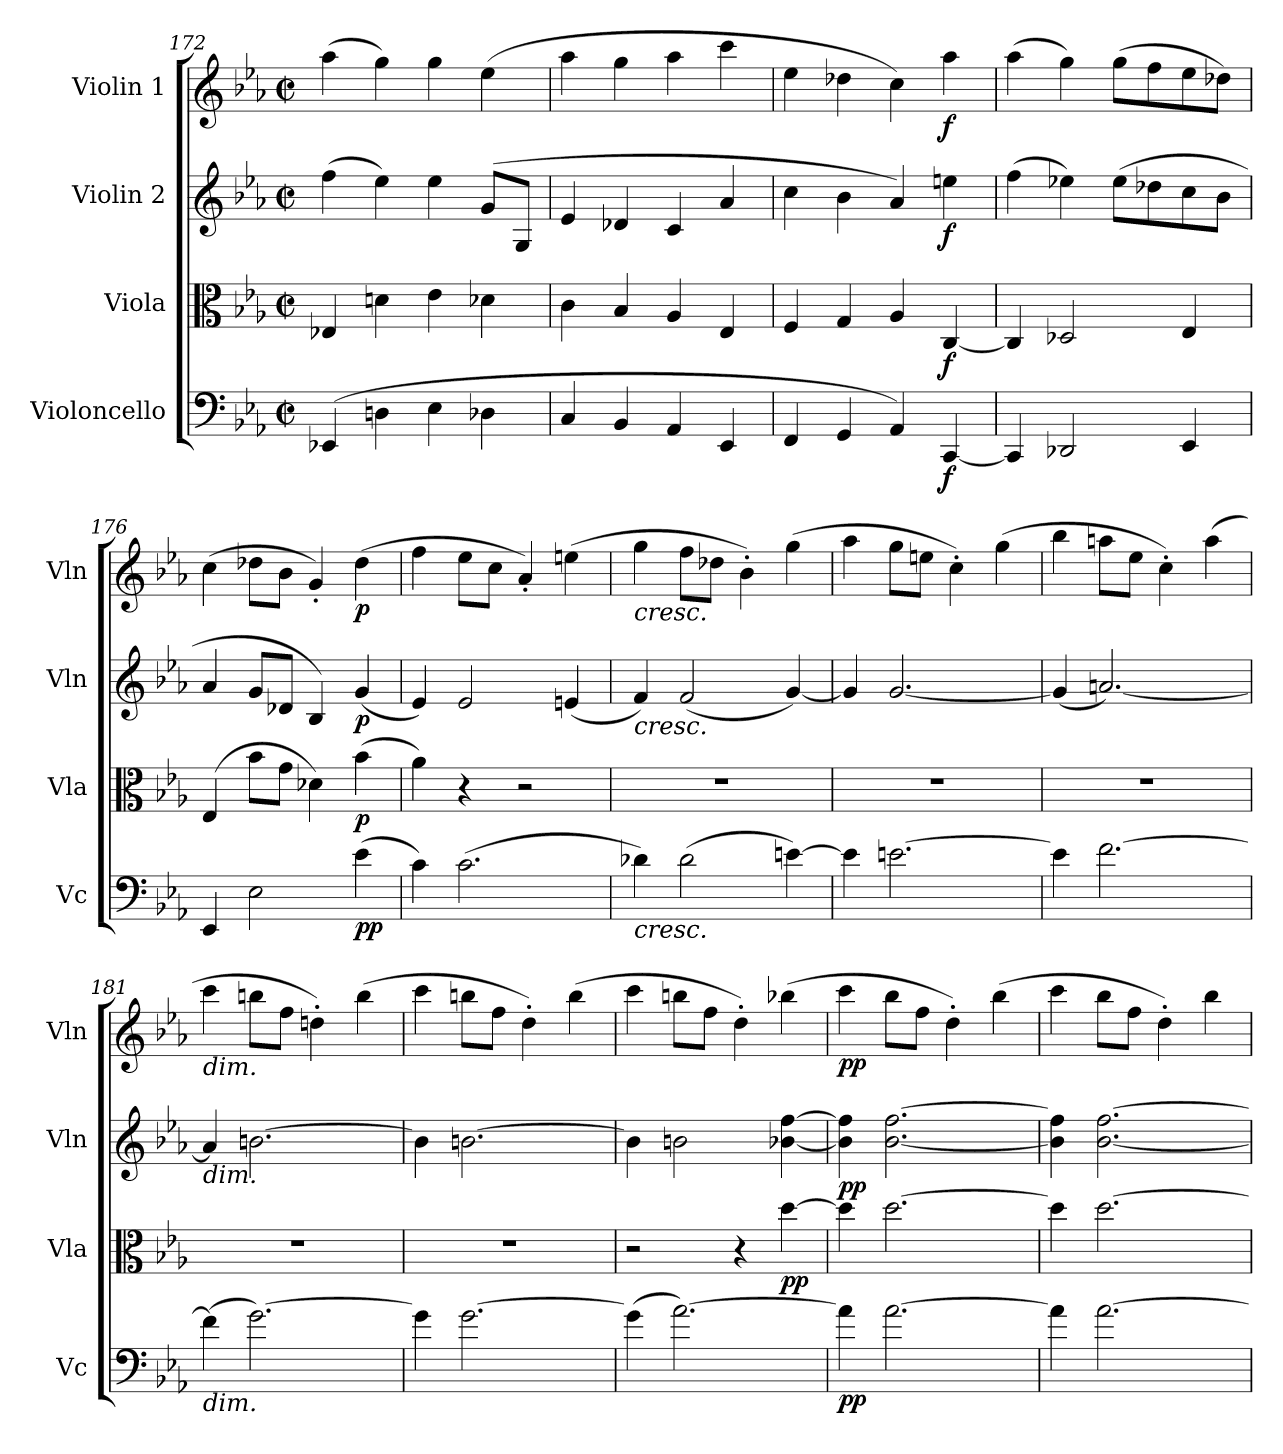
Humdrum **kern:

**kern	**dynam	**kern	**dynam	**kern	**dynam	**kern	**dynam
*part4	*part4	*part3	*part3	*part2	*part2	*part1	*part1
*staff4	*staff4	*staff3	*staff3	*staff2	*staff2	*staff1	*staff1
*I"Violoncello	*	*I"Viola	*	*I"Violin 2	*	*I"Violin 1	*
*I'Vc	*	*I'Vla	*	*I'Vln	*	*I'Vln	*
*clefF4	*	*clefC3	*	*clefG2	*	*clefG2	*
*k[b-e-a-]	*	*k[b-e-a-]	*	*k[b-e-a-]	*	*k[b-e-a-]	*
*M2/2	*	*M2/2	*	*M2/2	*	*M2/2	*
*met(c|)	*	*met(c|)	*	*met(c|)	*	*met(c|)	*
=172	=172	=172	=172	=172	=172	=172	=172
(4EE-X/	.	4E-X/	.	(4ff\	.	(4aa-\	.
4Dn\	.	4dn\	.	4ee-\)	.	4gg\)	.
4E-\	.	4e-\	.	4ee-\	.	4gg\	.
4D-X\	.	4d-X\	.	(8g/L	.	(4ee-\	.
.	.	.	.	8G/J	.	.	.
=173	=173	=173	=173	=173	=173	=173	=173
4C/	.	4c\	.	4e-/	.	4aa-\	.
4BB-/	.	4B-/	.	4d-X/	.	4gg\	.
4AA-/	.	4A-/	.	4c/	.	4aa-\	.
4EE-/	.	4E-/	.	4a-/	.	4ccc\	.
=174	=174	=174	=174	=174	=174	=174	=174
4FF/	.	4F/	.	4cc\	.	4ee-\	.
4GG/	.	4G/	.	4b-\	.	4dd-X\	.
4AA-/)	.	4A-/	.	4a-/)	.	4cc\)	.
!	!LO:DY:b	!	!LO:DY:b	!	!LO:DY:b	!	!LO:DY:b
[<4CC/	f	[<4C/	f	4een\	f	4aa-\	f
=175	=175	=175	=175	=175	=175	=175	=175
4CC/]	.	4C/]	.	(4ff\	.	(4aa-\	.
2DD-X/	.	2D-X/	.	4ee-X\)	.	4gg\)	.
.	.	.	.	(8ee-\L	.	(8gg\L	.
.	.	.	.	8dd-X\	.	8ff\	.
4EE-/	.	4E-/	.	8cc\	.	8ee-\	.
.	.	.	.	8b-\J	.	8dd-X\J)	.
=176	=176	=176	=176	=176	=176	=176	=176
*^	*	*	*	*	*	*	*
4EE-/	4ryy	.	(4E-/	.	4a-/	.	(4cc\	.
2E-\	4ryy	.	8b-\L	.	8g/L	.	8dd-X\L	.
.	.	.	8g\J	.	8d-X/J	.	8b-\J	.
.	4ryy	.	4d-X\)	.	4B-/)	.	4g'/)	.
!	!	!LO:DY:b	!	!	!	!	!	!
!	!	!LO:DY:n=1:b	!	!LO:DY:b	!	!LO:DY:b	!	!LO:DY:b
(4e-\	4ryy	p p	(4b-\	p	(4g/	p	(4dd-\	p
*v	*v	*	*	*	*	*	*	*
=177	=177	=177	=177	=177	=177	=177	=177
4c\)	.	4a-\)	.	4e-/)	.	4ff\	.
(2.c\	.	4r	.	2e-/	.	8ee-\L	.
.	.	.	.	.	.	8cc\J	.
.	.	2r	.	.	.	4a-'/)	.
.	.	.	.	(4en/	.	(4een\	.
=178	=178	=178	=178	=178	=178	=178	=178
!	!	!	!	!	!	!LO:TX:b:i:t=cresc.	!
!	!	!	!	!LO:TX:b:i:t=cresc.	!	!	!
!LO:TX:b:i:t=cresc.	!	!	!	!	!	!	!
4d-X\)	.	1r	.	4f/)	.	4gg\	.
(2d-\	.	.	.	(2f/	.	8ff\L	.
.	.	.	.	.	.	8dd-X\J	.
.	.	.	.	.	.	4b-'\)	.
[>4en\)	.	.	.	[<4g/)	.	(4gg\	.
!!LO:LB:g=z
=179	=179	=179	=179	=179	=179	=179	=179
4e\]	.	1r	.	4g/]	.	4aa-\	.
[>2.en\	.	.	.	[>2.g/	.	8gg\L	.
.	.	.	.	.	.	8een\J	.
.	.	.	.	.	.	4cc'\)	.
.	.	.	.	.	.	(4gg\	.
!!LO:PB:g=z
=180	=180	=180	=180	=180	=180	=180	=180
4e\]	.	1r	.	(4g/]	.	4bb-\	.
[>2.f\	.	.	.	[<2.an/)	.	8aan\L	.
.	.	.	.	.	.	8ee-\J	.
.	.	.	.	.	.	4cc'\)	.
.	.	.	.	.	.	(4aa\	.
=181	=181	=181	=181	=181	=181	=181	=181
!	!	!	!	!	!	!LO:TX:b:i:t=dim.	!
!	!	!	!	!LO:TX:b:i:t=dim.	!	!	!
!LO:TX:b:i:t=dim.	!	!	!	!	!	!	!
(4f\]	.	1r	.	4a/]	.	4ccc\	.
[>2.g\)	.	.	.	[2.bn\	.	8bbn\L	.
.	.	.	.	.	.	8ff\J	.
.	.	.	.	.	.	4ddn'\)	.
.	.	.	.	.	.	(4bb\	.
=182	=182	=182	=182	=182	=182	=182	=182
4g\]	.	1r	.	4b\]	.	4ccc\	.
[2.g\	.	.	.	[>2.bn\	.	8bbn\L	.
.	.	.	.	.	.	8ff\J	.
.	.	.	.	.	.	4dd'\)	.
.	.	.	.	.	.	(4bb\	.
=183	=183	=183	=183	=183	=183	=183	=183
(4g\]	.	2r	.	4b\]	.	4ccc\	.
[2.a-\)	.	.	.	2bn\	.	8bbn\L	.
.	.	.	.	.	.	8ff\J	.
.	.	4r	.	.	.	4dd'\)	.
!	!	!	!LO:DY:b	!	!	!	!
.	.	[4dd\	pp	[4b-X\ [4ff\	.	(4bb-X\	.
=184	=184	=184	=184	=184	=184	=184	=184
!	!LO:DY:b	!	!	!	!LO:DY:b	!	!LO:DY:b
4a-\]	pp	4dd\]	.	4b-\] 4ff\]	pp	4ccc\	pp
[2.a-\	.	[>2.dd\	.	[2.b-\ [2.ff\	.	8bb-\L	.
.	.	.	.	.	.	8ff\J	.
.	.	.	.	.	.	4dd'\)	.
.	.	.	.	.	.	(4bb-\	.
=185	=185	=185	=185	=185	=185	=185	=185
4a-\]	.	4dd\]	.	4b-\] 4ff\]	.	4ccc\	.
[2.a-\	.	[>2.dd\	.	[<2.b-\ [>2.ff\	.	8bb-\L	.
.	.	.	.	.	.	8ff\J	.
.	.	.	.	.	.	4dd'\)	.
.	.	.	.	.	.	4bb-\	.
=	=	=	=	=	=	=	=
*-	*-	*-	*-	*-	*-	*-	*-
